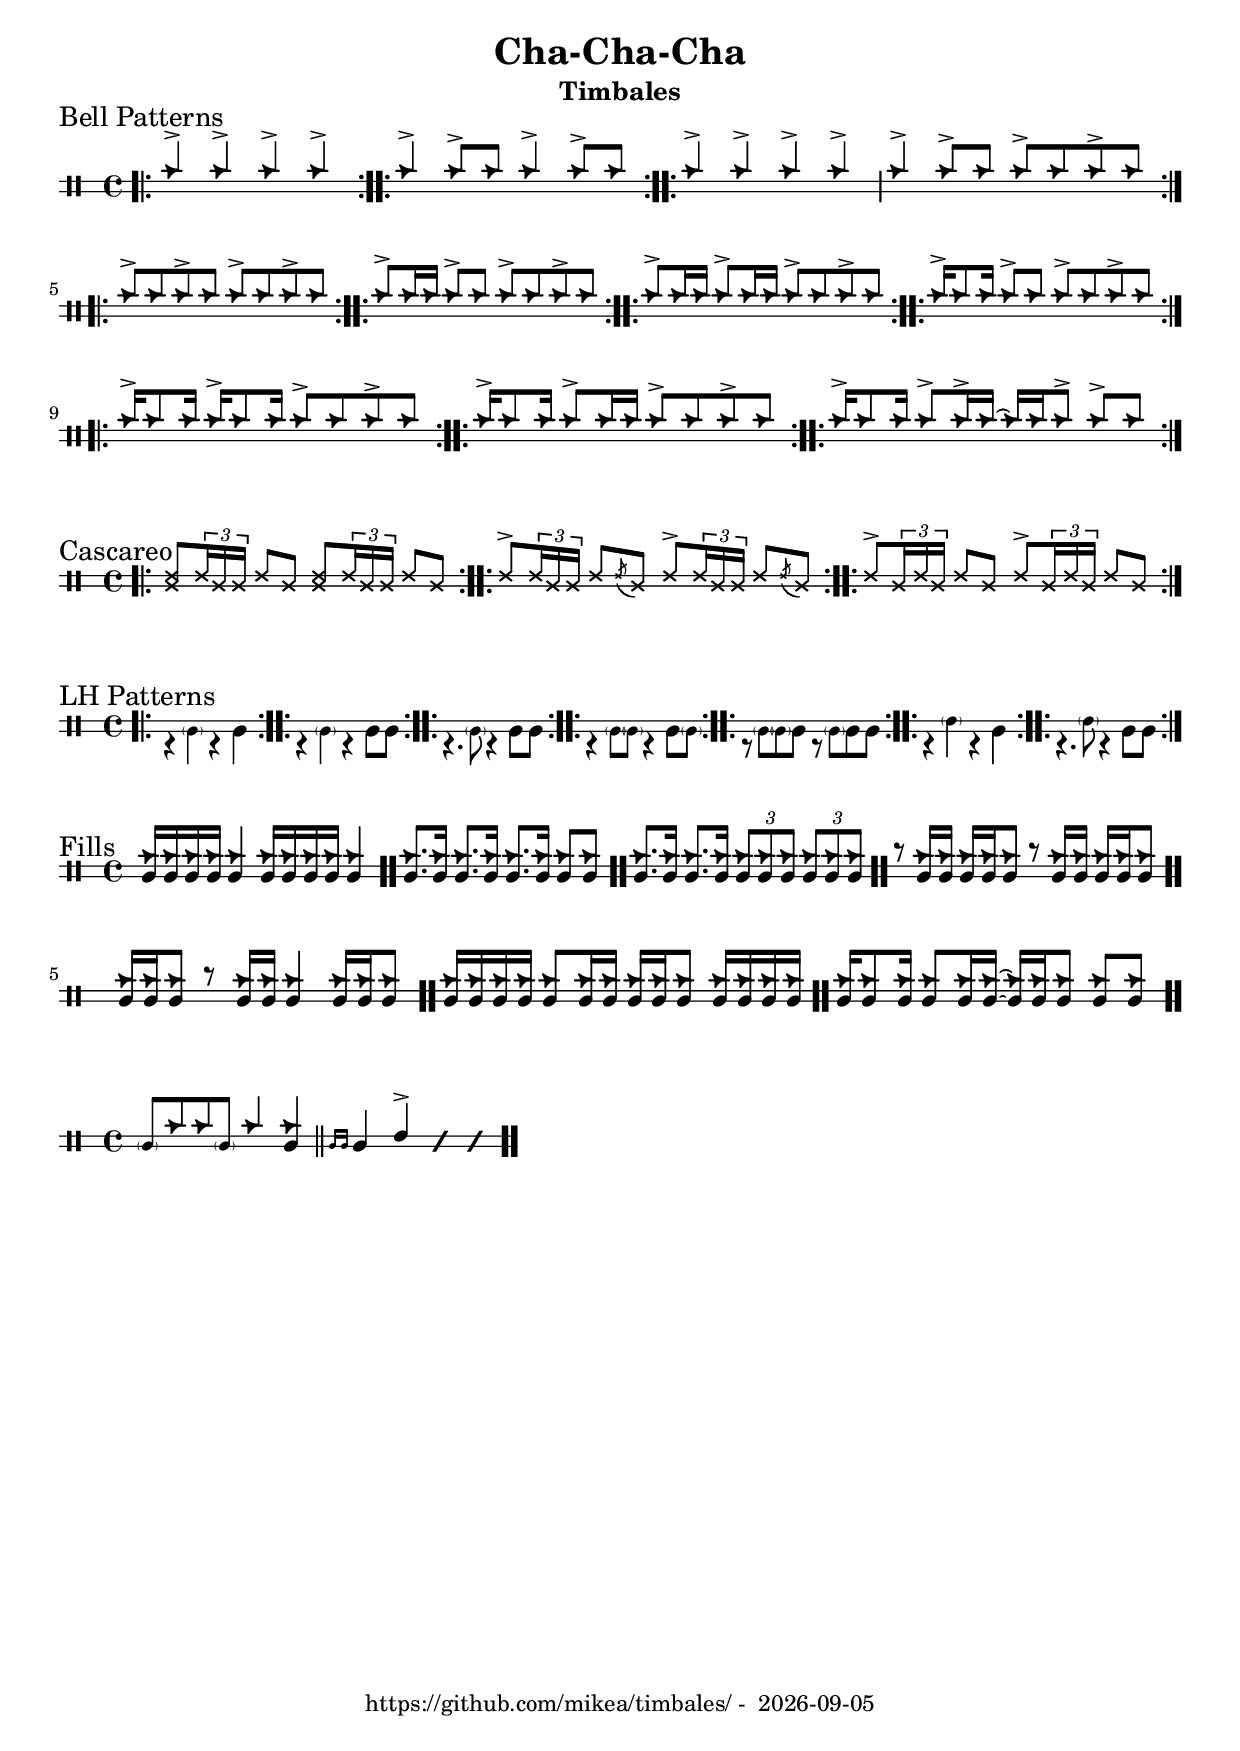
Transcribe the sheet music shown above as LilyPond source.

\version "2.24.2"

\include "common/all.ly"

date = #(strftime "%Y-%m-%d" (localtime (current-time)))

\header {
  title = "Cha-Cha-Cha"
  instrument = "Timbales"
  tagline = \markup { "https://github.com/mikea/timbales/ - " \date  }
}

\newTimbalesStaff <<
    \newDrumVoiceOne \drummode { 
        \sectionLabel "Bell Patterns"
        \bar ".|:"
        cb4^> cb4^> cb4^> cb4^> | \bar ":..:"
        cb4^> cb8^> cb8 cb4^> cb8^> cb8 | \bar ":..:"
        cb4^> cb4^> cb4^> cb4^> | cb4^> cb8^> cb8 cb8^> cb8 cb8^> cb8 | \bar ":..:"
        cb8^> cb8 cb8^> cb8  cb8^> cb8  cb8^> cb8  | \bar ":..:"
        cb8^> cb16 cb16 cb8^> cb8  cb8^> cb8  cb8^> cb8  | \bar ":..:"
        cb8^> cb16 cb16 cb8^> cb16 cb16  cb8^> cb8  cb8^> cb8  | \bar ":..:"
        cb16^> cb8 cb16 cb8^> cb8  cb8^> cb8  cb8^> cb8  | \bar ":..:"
        cb16^> cb8 cb16 cb16^> cb8 cb16  cb8^> cb8  cb8^> cb8  | \bar ":..:"
        cb16^> cb8 cb16 cb8^> cb16 cb16  cb8^> cb8  cb8^> cb8  | \bar ":..:"
        cb16^> cb8 cb16 cb8^> cb16^> cb16~ cb16 cb16  cb8^> cb8^> cb8  | \bar ":..:"
    }
>>

\newTimbalesStaff <<
    \newDrumVoiceOne \drummode { 
        \sectionLabel "Cascareo"
        \bar ".|:"
        <<ssh8 ssl8>> \tuplet 3/2 { ssh16 ssl16 ssl16 } ssh8 ssl8 
        <<ssh8 ssl8>> \tuplet 3/2 { ssh16 ssl16 ssl16 } ssh8 ssl8
        \bar ":..:"
        ssh8^> \tuplet 3/2 { ssh16 ssl16 ssl16 } ssh8 \slurDown \acciaccatura {ssh8} ssl8 
        ssh8^> \tuplet 3/2 { ssh16 ssl16 ssl16 } ssh8 \slurDown \acciaccatura {ssh8} ssl8 
        | \bar ":..:"
        ssh8^> \tuplet 3/2 { ssl16 ssh16 ssl16 } ssh8 ssl8 
        ssh8^> \tuplet 3/2 { ssl16 ssh16 ssl16 } ssh8 ssl8 
        | \bar ":..:"
    }
>>

\newTimbalesStaff <<
    \newDrumVoiceTwo \drummode { 
        \sectionLabel "LH Patterns"
        \bar ".|:"

        r4 \ghost timl4 r4 timl4 | \bar ":..:"
        r4 \ghost timl4 r4 timl8 timl8 | \bar ":..:"
        r4. \ghost timl8 r4 timl8 timl8 | \bar ":..:"
        r4 \ghost timl8 \ghost timl8 r4 timl8 \ghost  timl8 | \bar ":..:"
        r8 \ghost timl8 \ghost timl8 timl8 r8 \ghost timl8 timl8 timl8 | \bar ":..:"
        r4 \ghost timh4 r4 timl4 | \bar ":..:"
        r4. \ghost timh8 r4 timl8 timl8 | \bar ":..:"

        \bar ":|."
    }
>>

\newTimbalesStaff <<
    \newDrumVoiceOne \drummode { 
        \sectionLabel "Fills"
        \bar ".."
        <<cb16 timl16>> <<cb16 timl16>> <<cb16 timl16>> <<cb16 timl16>> <<cb4 timl4>> <<cb16 timl16>> <<cb16 timl16>> <<cb16 timl16>> <<cb16 timl16>> <<cb4 timl4>>| 
        \bar ".."
        <<cb8. timl8.>> <<cb16 timl16>> <<cb8. timl8.>> <<cb16 timl16>> <<cb8. timl8.>> <<cb16 timl16>> <<cb8 timl8>> <<cb8 timl8>>  | 
        \bar ".."
        <<cb8. timl8.>> <<cb16 timl16>> <<cb8. timl8.>> <<cb16 timl16>> \tuplet 3/2 { <<cb8 timl8>> <<cb8 timl8>> <<cb8 timl8>> }  \tuplet 3/2 { <<cb8 timl8>> <<cb8 timl8>> <<cb8 timl8>> } | 
        \bar ".."
        r8 <<cb16 timl16>> <<cb16 timl16>> <<cb16 timl16>> <<cb16 timl16>> <<cb8 timl8>> r8 <<cb16 timl16>> <<cb16 timl16>> <<cb16 timl16>> <<cb16 timl16>> <<cb8 timl8>> | 
        \bar ".."
        <<cb16 timl16>> <<cb16 timl16>> <<cb8 timl8>> r8 <<cb16 timl16>> <<cb16 timl16>> <<cb4 timl4>> <<cb16 timl16>> <<cb16 timl16>> <<cb8 timl8>>| 
        \bar ".."
        <<cb16 timl16>> <<cb16 timl16>> <<cb16 timl16>> <<cb16 timl16>> <<cb8 timl8>> <<cb16 timl16>> <<cb16 timl16>> <<cb16 timl16>> <<cb16 timl16>> <<cb8 timl8>> <<cb16 timl16>> <<cb16 timl16>> <<cb16 timl16>> <<cb16 timl16>> | 
        \bar ".."
        <<cb16 timl16>> <<cb8 timl8>> <<cb16 timl16>> <<cb8 timl8>> <<cb16 timl16>> <<cb16~ timl16~>> <<cb16 timl16>> <<cb16 timl16>> <<cb8 timl8>> <<cb8 timl8>> <<cb8 timl8>> | 
        \bar ".."
    }
>>

\newTimbalesStaff <<
    \newDrumVoiceOne \drummode { 
        \ghost timl8 cb8 cb8 \ghost timl8 cb4 <<cb4 timl4>> | 
        \bar "||"
        \drag timl4 timh4^> \rs \rs 
        \bar ".."
    }
>>